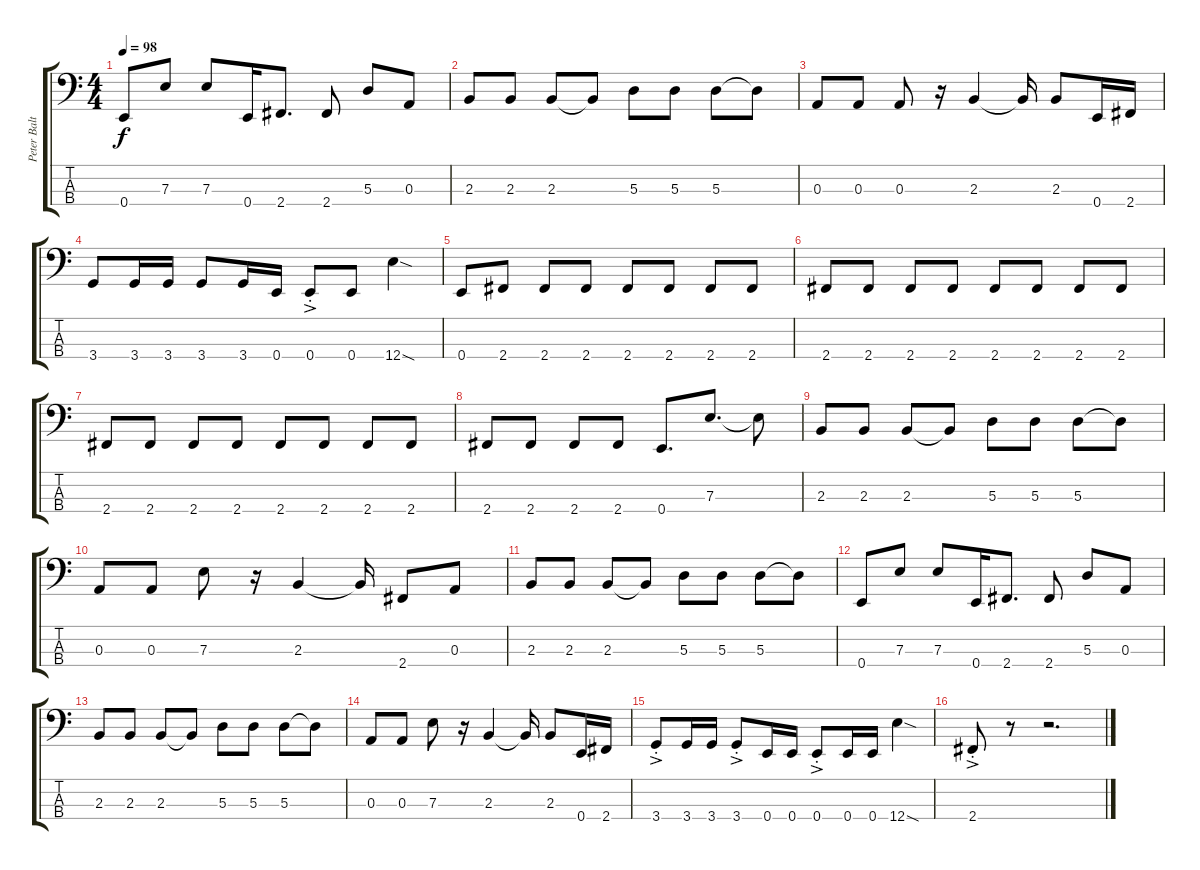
\track ("Peter Baltes" "Peter Balt") {instrument electricbassfinger}
\staff {score tabs}
\tuning (G2 D2 A1 E1) {hide}
\ts (4 4)
\tempo 98
\clef f4
\ks c
0.4.8{dy f} 7.3.8 7.3.8 0.4.16 2.4.8{d} 2.4.8 5.3.8 0.3.8 |
2.3.8 2.3.8 2.3.8 2.3{t}.8 5.3.8 5.3.8 5.3.8 5.3{t}.8 |
0.3.8 0.3.8 0.3.8 r.16 2.3.4 2.3{t}.16 2.3.8 0.4.16 2.4.16 |
3.4.8 3.4.16 3.4.16 3.4.8 3.4.16 0.4.16 0.4{ac st}.8 0.4.8 12.4{sod}.4 |
0.4.8 2.4.8 2.4.8 2.4.8 2.4.8 2.4.8 2.4.8 2.4.8 |
2.4.8 2.4.8 2.4.8 2.4.8 2.4.8 2.4.8 2.4.8 2.4.8 |
2.4.8 2.4.8 2.4.8 2.4.8 2.4.8 2.4.8 2.4.8 2.4.8 |
2.4.8 2.4.8 2.4.8 2.4.8 0.4.8{d} 7.3.8{d} 7.3{t}.8 |
2.3.8 2.3.8 2.3.8 2.3{t}.8 5.3.8 5.3.8 5.3.8 5.3{t}.8 |
0.3.8 0.3.8 7.3.8 r.16 2.3.4 2.3{t}.16 2.4.8 0.3.8 |
2.3.8 2.3.8 2.3.8 2.3{t}.8 5.3.8 5.3.8 5.3.8 5.3{t}.8 |
0.4.8 7.3.8 7.3.8 0.4.16 2.4.8{d} 2.4.8 5.3.8 0.3.8 |
2.3.8 2.3.8 2.3.8 2.3{t}.8 5.3.8 5.3.8 5.3.8 5.3{t}.8 |
0.3.8 0.3.8 7.3.8 r.16 2.3.4 2.3{t}.16 2.3.8 0.4.16 2.4.16 |
3.4{ac st}.8 3.4.16 3.4.16 3.4{ac st}.8 0.4.16 0.4.16 0.4{ac st}.8 0.4.16 0.4.16 12.4{sod}.4 |
2.4{ac st}.8 r.8 r.2{d}
